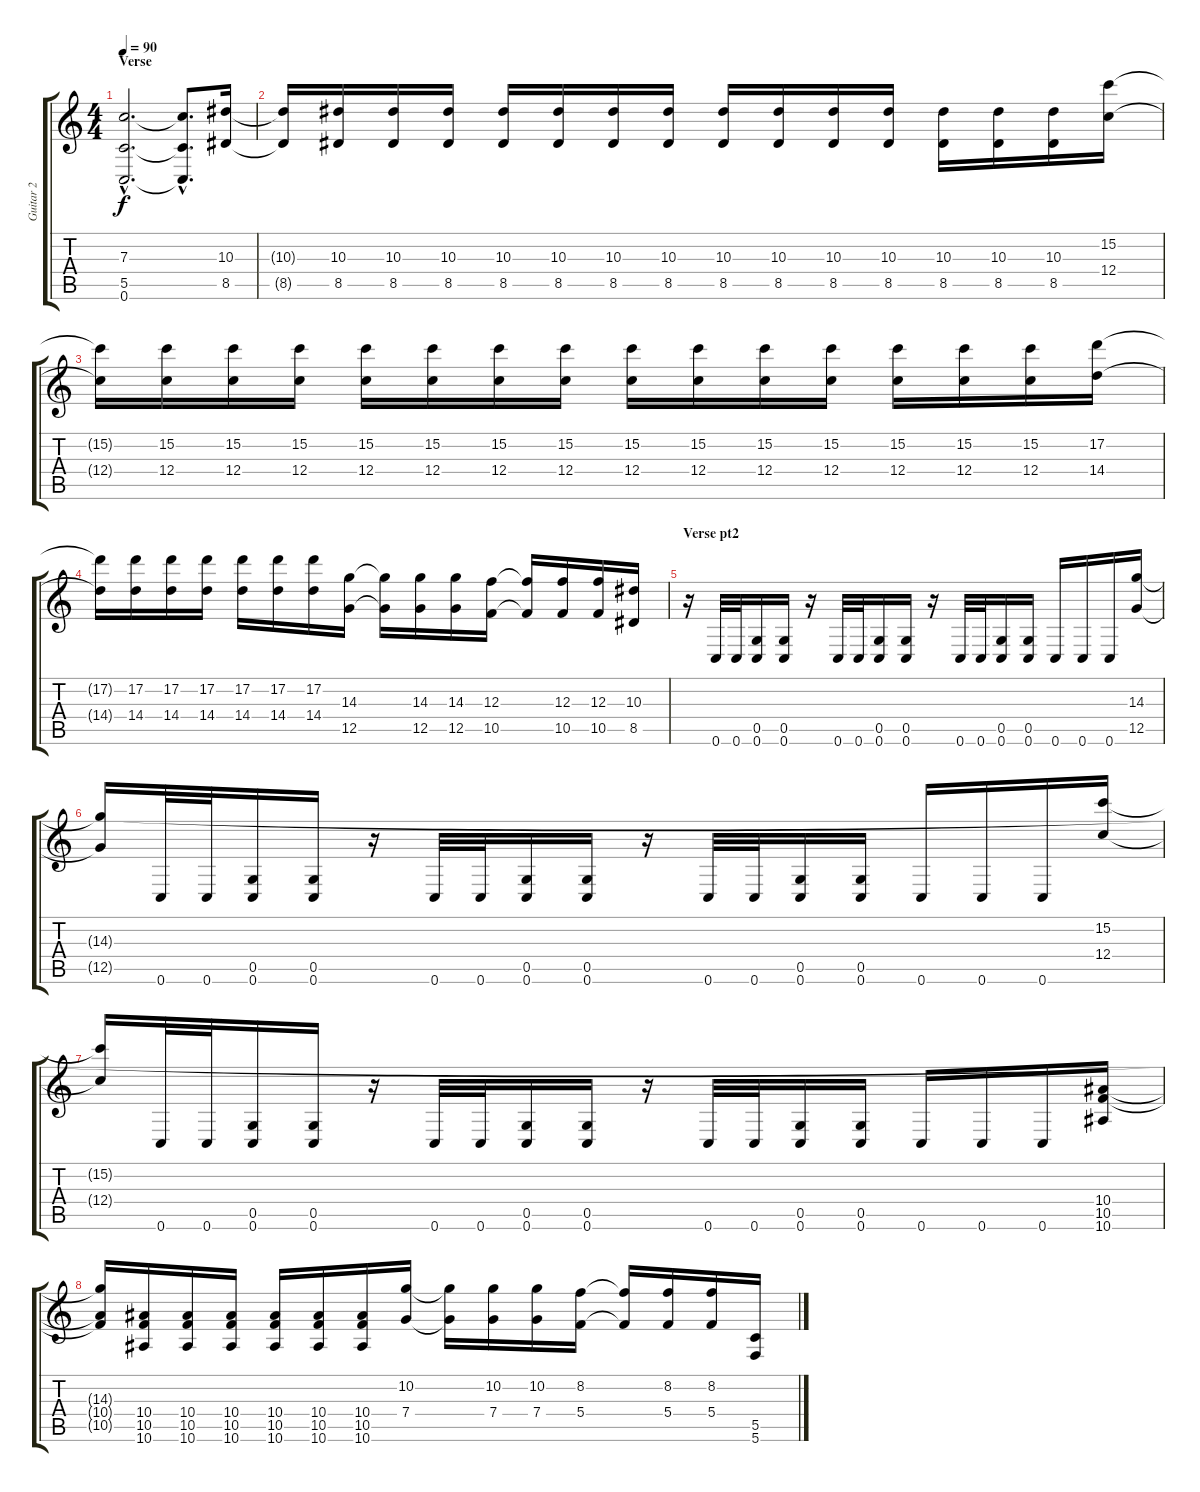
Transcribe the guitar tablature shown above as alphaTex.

\track ("Guitar 2" "Guitar 2") {instrument distortionguitar}
\staff {score tabs}
\tuning (D4 A3 F3 C3 G2 C2) {hide}
\ts (4 4)
\section ("" "Verse")
\tempo 90
\clef g2
\ks c
(7.3{hac t} 5.5{hac t} 0.6{hac t}).2{d dy f} (7.3{hac t} 5.5{hac t} 0.6{hac t}).8{d} (10.3 8.5).16 |
(10.3{t} 8.5{t}).16 (10.3 8.5).16 (10.3 8.5).16 (10.3 8.5).16 (10.3 8.5).16 (10.3 8.5).16 (10.3 8.5).16 (10.3 8.5).16 (10.3 8.5).16 (10.3 8.5).16 (10.3 8.5).16 (10.3 8.5).16 (10.3 8.5).16 (10.3 8.5).16 (10.3 8.5).16 (15.2 12.4).16 |
(15.2{t} 12.4{t}).16 (15.2 12.4).16 (15.2 12.4).16 (15.2 12.4).16 (15.2 12.4).16 (15.2 12.4).16 (15.2 12.4).16 (15.2 12.4).16 (15.2 12.4).16 (15.2 12.4).16 (15.2 12.4).16 (15.2 12.4).16 (15.2 12.4).16 (15.2 12.4).16 (15.2 12.4).16 (17.2 14.4).16 |
(17.2{t} 14.4{t}).16 (17.2 14.4).16 (17.2 14.4).16 (17.2 14.4).16 (17.2 14.4).16 (17.2 14.4).16 (17.2 14.4).16 (14.3 12.5).16 (14.3{t} 12.5{t}).16 (14.3 12.5).16 (14.3 12.5).16 (12.3 10.5).16 (12.3{t} 10.5{t}).16 (12.3 10.5).16 (12.3 10.5).16 (10.3 8.5).16 |
\section ("" "Verse pt2")
r.16 0.6.32 0.6.32 (0.5 0.6).16 (0.5 0.6).16 r.16 0.6.32 0.6.32 (0.5 0.6).16 (0.5 0.6).16 r.16 0.6.32 0.6.32 (0.5 0.6).16 (0.5 0.6).16 0.6.16 0.6.16 0.6.16 (14.3 12.5).16 |
(14.3{t} 12.5{t}).16 0.6.32 0.6.32 (0.5 0.6).16 (0.5 0.6).16 r.16 0.6.32 0.6.32 (0.5 0.6).16 (0.5 0.6).16 r.16 0.6.32 0.6.32 (0.5 0.6).16 (0.5 0.6).16 0.6.16 0.6.16 0.6.16 (15.2 12.4).16 |
(15.2{t} 12.4{t}).16 0.6.32 0.6.32 (0.5 0.6).16 (0.5 0.6).16 r.16 0.6.32 0.6.32 (0.5 0.6).16 (0.5 0.6).16 r.16 0.6.32 0.6.32 (0.5 0.6).16 (0.5 0.6).16 0.6.16 0.6.16 0.6.16 (10.4 10.5 10.6).16 |
(14.3{t} 10.4{t} 10.5{t}).16 (10.4 10.5 10.6).16 (10.4 10.5 10.6).16 (10.4 10.5 10.6).16 (10.4 10.5 10.6).16 (10.4 10.5 10.6).16 (10.4 10.5 10.6).16 (10.2 7.4).16 (10.2{t} 7.4{t}).16 (10.2 7.4).16 (10.2 7.4).16 (8.2 5.4).16 (8.2{t} 5.4{t}).16 (8.2 5.4).16 (8.2 5.4).16 (5.5 5.6).16
